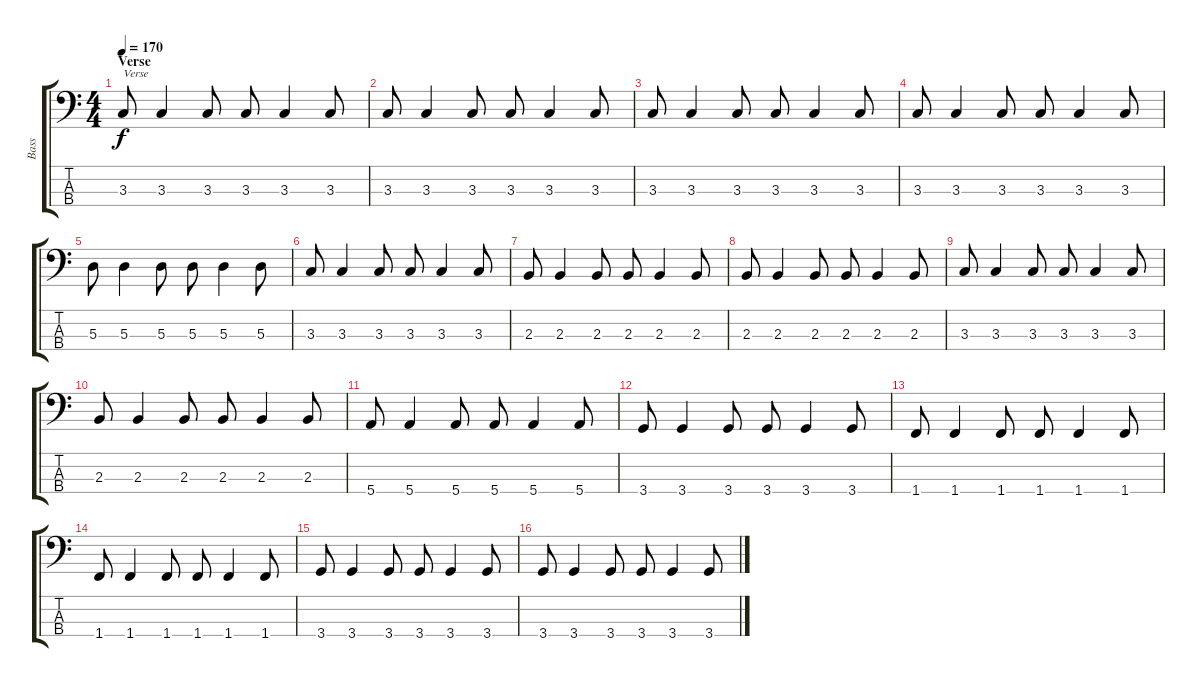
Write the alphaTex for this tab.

\track ("Bass" "Bass") {instrument electricbasspick}
\staff {score tabs}
\tuning (G2 D2 A1 E1) {hide}
\ts (4 4)
\section ("" "Verse")
\tempo 170
\clef f4
\ks c
3.3.8{txt "Verse" dy f} 3.3.4 3.3.8 3.3.8 3.3.4 3.3.8 |
3.3.8 3.3.4 3.3.8 3.3.8 3.3.4 3.3.8 |
3.3.8 3.3.4 3.3.8 3.3.8 3.3.4 3.3.8 |
3.3.8 3.3.4 3.3.8 3.3.8 3.3.4 3.3.8 |
5.3.8 5.3.4 5.3.8 5.3.8 5.3.4 5.3.8 |
3.3.8 3.3.4 3.3.8 3.3.8 3.3.4 3.3.8 |
2.3.8 2.3.4 2.3.8 2.3.8 2.3.4 2.3.8 |
2.3.8 2.3.4 2.3.8 2.3.8 2.3.4 2.3.8 |
3.3.8 3.3.4 3.3.8 3.3.8 3.3.4 3.3.8 |
2.3.8 2.3.4 2.3.8 2.3.8 2.3.4 2.3.8 |
5.4.8 5.4.4 5.4.8 5.4.8 5.4.4 5.4.8 |
3.4.8 3.4.4 3.4.8 3.4.8 3.4.4 3.4.8 |
1.4.8 1.4.4 1.4.8 1.4.8 1.4.4 1.4.8 |
1.4.8 1.4.4 1.4.8 1.4.8 1.4.4 1.4.8 |
3.4.8 3.4.4 3.4.8 3.4.8 3.4.4 3.4.8 |
3.4.8 3.4.4 3.4.8 3.4.8 3.4.4 3.4.8
